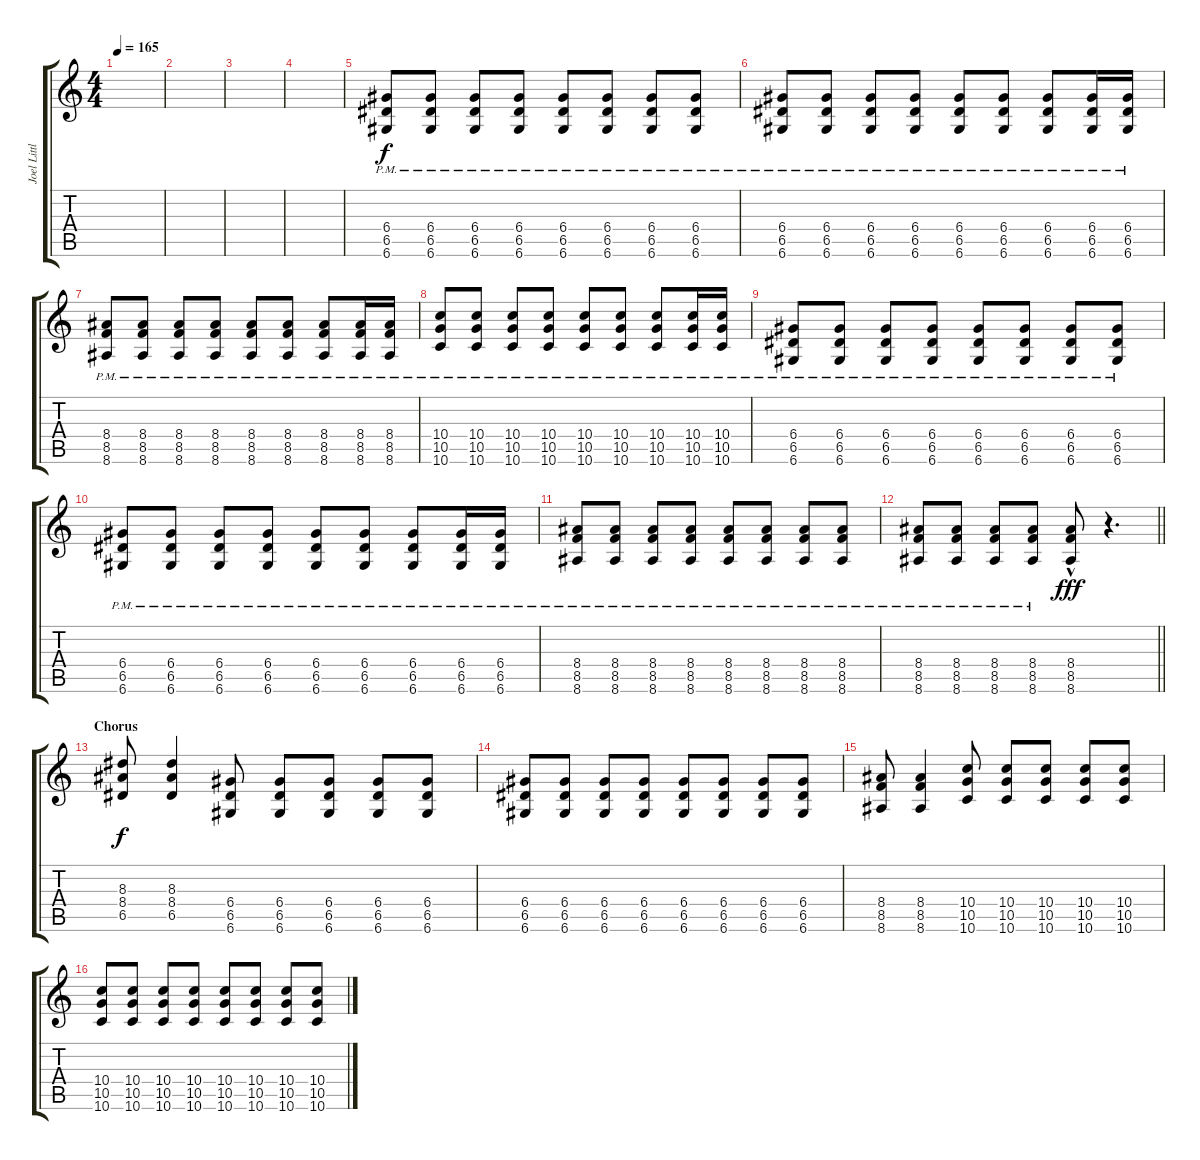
\track ("Joel Little" "Joel Littl") {instrument overdrivenguitar}
\staff {score tabs}
\tuning (E4 B3 G3 D3 A2 D2) {hide}
\ts (4 4)
\tempo 165
\clef g2
\ks c
|
|
|
|
(6.4{pm} 6.5{pm} 6.6{pm}).8{volume 6} (6.4{pm} 6.5{pm} 6.6{pm}).8 (6.4{pm} 6.5{pm} 6.6{pm}).8 (6.4{pm} 6.5{pm} 6.6{pm}).8 (6.4{pm} 6.5{pm} 6.6{pm}).8 (6.4{pm} 6.5{pm} 6.6{pm}).8 (6.4{pm} 6.5{pm} 6.6{pm}).8 (6.4{pm} 6.5{pm} 6.6{pm}).8 |
(6.4{pm} 6.5{pm} 6.6{pm}).8 (6.4{pm} 6.5{pm} 6.6{pm}).8 (6.4{pm} 6.5{pm} 6.6{pm}).8 (6.4{pm} 6.5{pm} 6.6{pm}).8 (6.4{pm} 6.5{pm} 6.6{pm}).8 (6.4{pm} 6.5{pm} 6.6{pm}).8 (6.4{pm} 6.5{pm} 6.6{pm}).8 (6.4{pm} 6.5{pm} 6.6{pm}).16 (6.4{pm} 6.5{pm} 6.6{pm}).16 |
(8.4{pm} 8.5{pm} 8.6{pm}).8 (8.4{pm} 8.5{pm} 8.6{pm}).8 (8.4{pm} 8.5{pm} 8.6{pm}).8 (8.4{pm} 8.5{pm} 8.6{pm}).8 (8.4{pm} 8.5{pm} 8.6{pm}).8 (8.4{pm} 8.5{pm} 8.6{pm}).8 (8.4{pm} 8.5{pm} 8.6{pm}).8 (8.4{pm} 8.5{pm} 8.6{pm}).16 (8.4{pm} 8.5{pm} 8.6{pm}).16 |
(10.4{pm} 10.5{pm} 10.6{pm}).8 (10.4{pm} 10.5{pm} 10.6{pm}).8 (10.4{pm} 10.5{pm} 10.6{pm}).8 (10.4{pm} 10.5{pm} 10.6{pm}).8 (10.4{pm} 10.5{pm} 10.6{pm}).8 (10.4{pm} 10.5{pm} 10.6{pm}).8 (10.4{pm} 10.5{pm} 10.6{pm}).8 (10.4{pm} 10.5{pm} 10.6{pm}).16 (10.4{pm} 10.5{pm} 10.6{pm}).16 |
(6.4{pm} 6.5{pm} 6.6{pm}).8 (6.4{pm} 6.5{pm} 6.6{pm}).8 (6.4{pm} 6.5{pm} 6.6{pm}).8 (6.4{pm} 6.5{pm} 6.6{pm}).8 (6.4{pm} 6.5{pm} 6.6{pm}).8 (6.4{pm} 6.5{pm} 6.6{pm}).8 (6.4{pm} 6.5{pm} 6.6{pm}).8 (6.4{pm} 6.5{pm} 6.6{pm}).8 |
(6.4{pm} 6.5{pm} 6.6{pm}).8 (6.4{pm} 6.5{pm} 6.6{pm}).8 (6.4{pm} 6.5{pm} 6.6{pm}).8 (6.4{pm} 6.5{pm} 6.6{pm}).8 (6.4{pm} 6.5{pm} 6.6{pm}).8 (6.4{pm} 6.5{pm} 6.6{pm}).8 (6.4{pm} 6.5{pm} 6.6{pm}).8 (6.4{pm} 6.5{pm} 6.6{pm}).16 (6.4{pm} 6.5{pm} 6.6{pm}).16 |
(8.4{pm} 8.5{pm} 8.6{pm}).8 (8.4{pm} 8.5{pm} 8.6{pm}).8 (8.4{pm} 8.5{pm} 8.6{pm}).8 (8.4{pm} 8.5{pm} 8.6{pm}).8 (8.4{pm} 8.5{pm} 8.6{pm}).8 (8.4{pm} 8.5{pm} 8.6{pm}).8 (8.4{pm} 8.5{pm} 8.6{pm}).8 (8.4{pm} 8.5{pm} 8.6{pm}).8 |
\barLineRight lightlight
(8.4{pm} 8.5{pm} 8.6{pm}).8 (8.4{pm} 8.5{pm} 8.6{pm}).8 (8.4{pm} 8.5{pm} 8.6{pm}).8 (8.4{pm} 8.5{pm} 8.6{pm}).8 (8.4{hac} 8.5{hac} 8.6{hac}).8{dy fff volume 14} r.4{d} |
\section ("" "Chorus")
(8.3 8.4 6.5).8{dy f} (8.3 8.4 6.5).4 (6.4 6.5 6.6).8 (6.4 6.5 6.6).8 (6.4 6.5 6.6).8 (6.4 6.5 6.6).8 (6.4 6.5 6.6).8 |
(6.4 6.5 6.6).8 (6.4 6.5 6.6).8 (6.4 6.5 6.6).8 (6.4 6.5 6.6).8 (6.4 6.5 6.6).8 (6.4 6.5 6.6).8 (6.4 6.5 6.6).8 (6.4 6.5 6.6).8 |
(8.4 8.5 8.6).8 (8.4 8.5 8.6).4 (10.4 10.5 10.6).8 (10.4 10.5 10.6).8 (10.4 10.5 10.6).8 (10.4 10.5 10.6).8 (10.4 10.5 10.6).8 |
(10.4 10.5 10.6).8 (10.4 10.5 10.6).8 (10.4 10.5 10.6).8 (10.4 10.5 10.6).8 (10.4 10.5 10.6).8 (10.4 10.5 10.6).8 (10.4 10.5 10.6).8 (10.4 10.5 10.6).8
